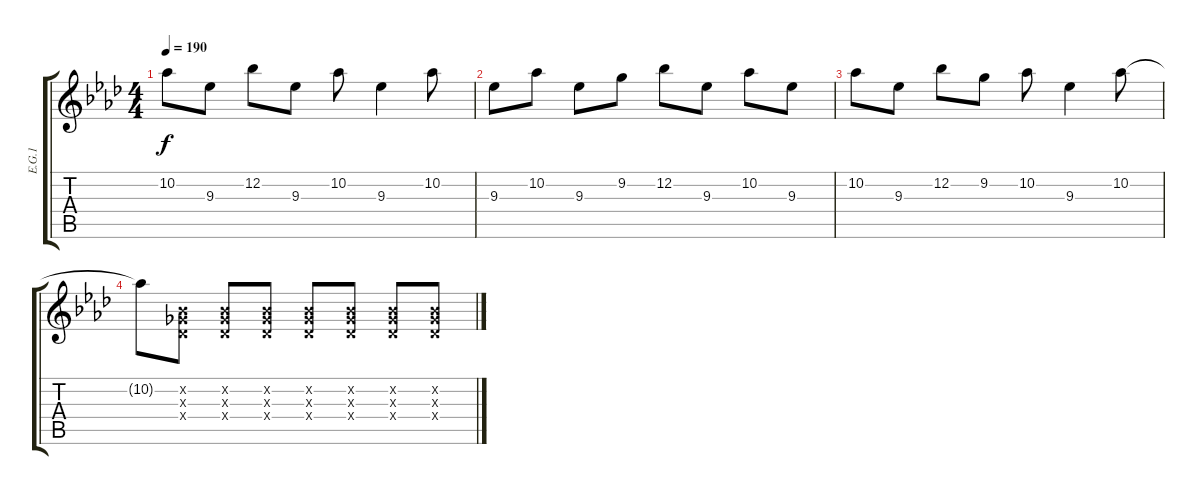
\track ("E.G.1" "E.G.1") {instrument distortionguitar}
\staff {score tabs}
\tuning (Eb4 Bb3 Gb3 Db3 Ab2 Eb2) {hide}
\ts (4 4)
\tempo 190
\clef g2
\ks ab
10.2.8{dy f} 9.3.8 12.2.8 9.3.8 10.2.8 9.3.4 10.2.8 |
9.3.8 10.2.8 9.3.8 9.2.8 12.2.8 9.3.8 10.2.8 9.3.8 |
10.2.8 9.3.8 12.2.8 9.2.8 10.2.8 9.3.4 10.2.8 |
10.2{t}.8 (0.2{x} 0.3{x} 0.4{x}).8 (0.2{x} 0.3{x} 0.4{x}).8 (0.2{x} 0.3{x} 0.4{x}).8 (0.2{x} 0.3{x} 0.4{x}).8 (0.2{x} 0.3{x} 0.4{x}).8 (0.2{x} 0.3{x} 0.4{x}).8 (0.2{x} 0.3{x} 0.4{x}).8
